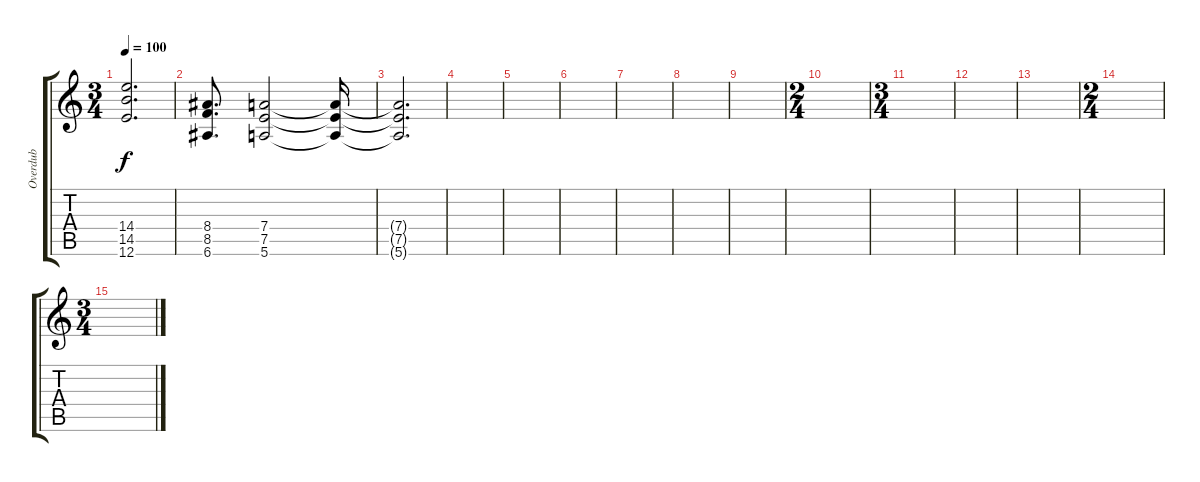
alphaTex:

\track ("Overdub" "Overdub") {instrument distortionguitar}
\staff {score tabs}
\tuning (E4 B3 G3 D3 A2 E2) {hide}
\ts (3 4)
\tempo 100
\clef g2
\ks c
(14.4{t} 14.5{t} 12.6{t}).2{d dy f} |
(8.4 8.5 6.6).8{d} (7.4 7.5 5.6).2 (7.4{t} 7.5{t} 5.6{t}).16 |
(7.4{t} 7.5{t} 5.6{t}).2{d} |
|
|
|
|
|
|
\ts (2 4)
|
\ts (3 4)
|
|
|
\ts (2 4)
|
\ts (3 4)
